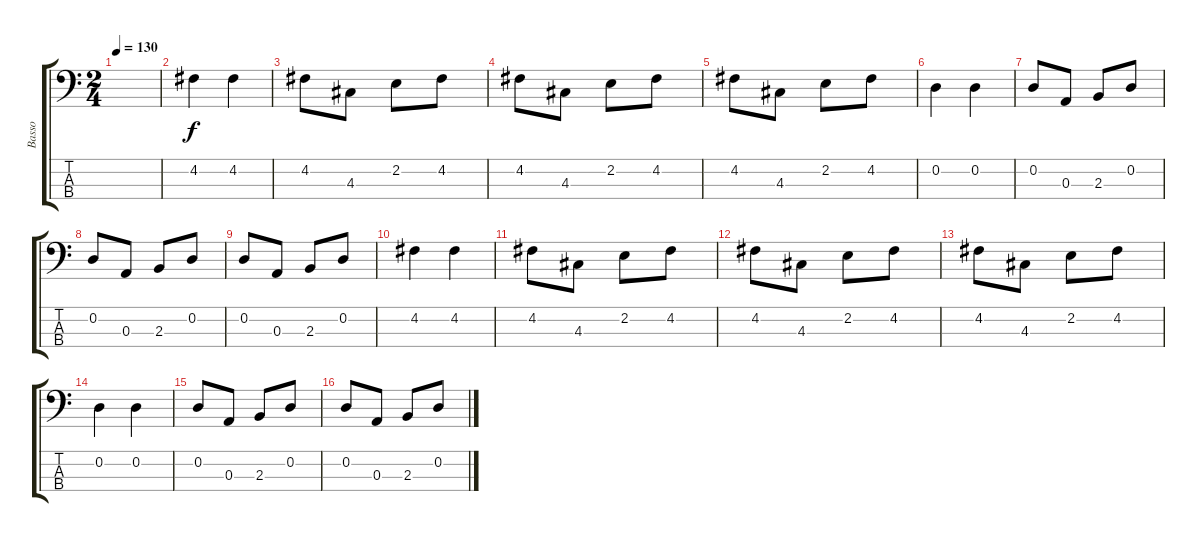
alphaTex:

\track ("Basso" "Basso") {instrument electricbassfinger}
\staff {score tabs}
\tuning (G2 D2 A1 E1) {hide}
\ts (2 4)
\tempo 130
\clef f4
\ks c
|
4.2.4 4.2.4 |
4.2.8 4.3.8 2.2.8 4.2.8 |
4.2.8 4.3.8 2.2.8 4.2.8 |
4.2.8 4.3.8 2.2.8 4.2.8 |
0.2.4 0.2.4 |
0.2.8 0.3.8 2.3.8 0.2.8 |
0.2.8 0.3.8 2.3.8 0.2.8 |
0.2.8 0.3.8 2.3.8 0.2.8 |
4.2.4 4.2.4 |
4.2.8 4.3.8 2.2.8 4.2.8 |
4.2.8 4.3.8 2.2.8 4.2.8 |
4.2.8 4.3.8 2.2.8 4.2.8 |
0.2.4 0.2.4 |
0.2.8 0.3.8 2.3.8 0.2.8 |
0.2.8 0.3.8 2.3.8 0.2.8
